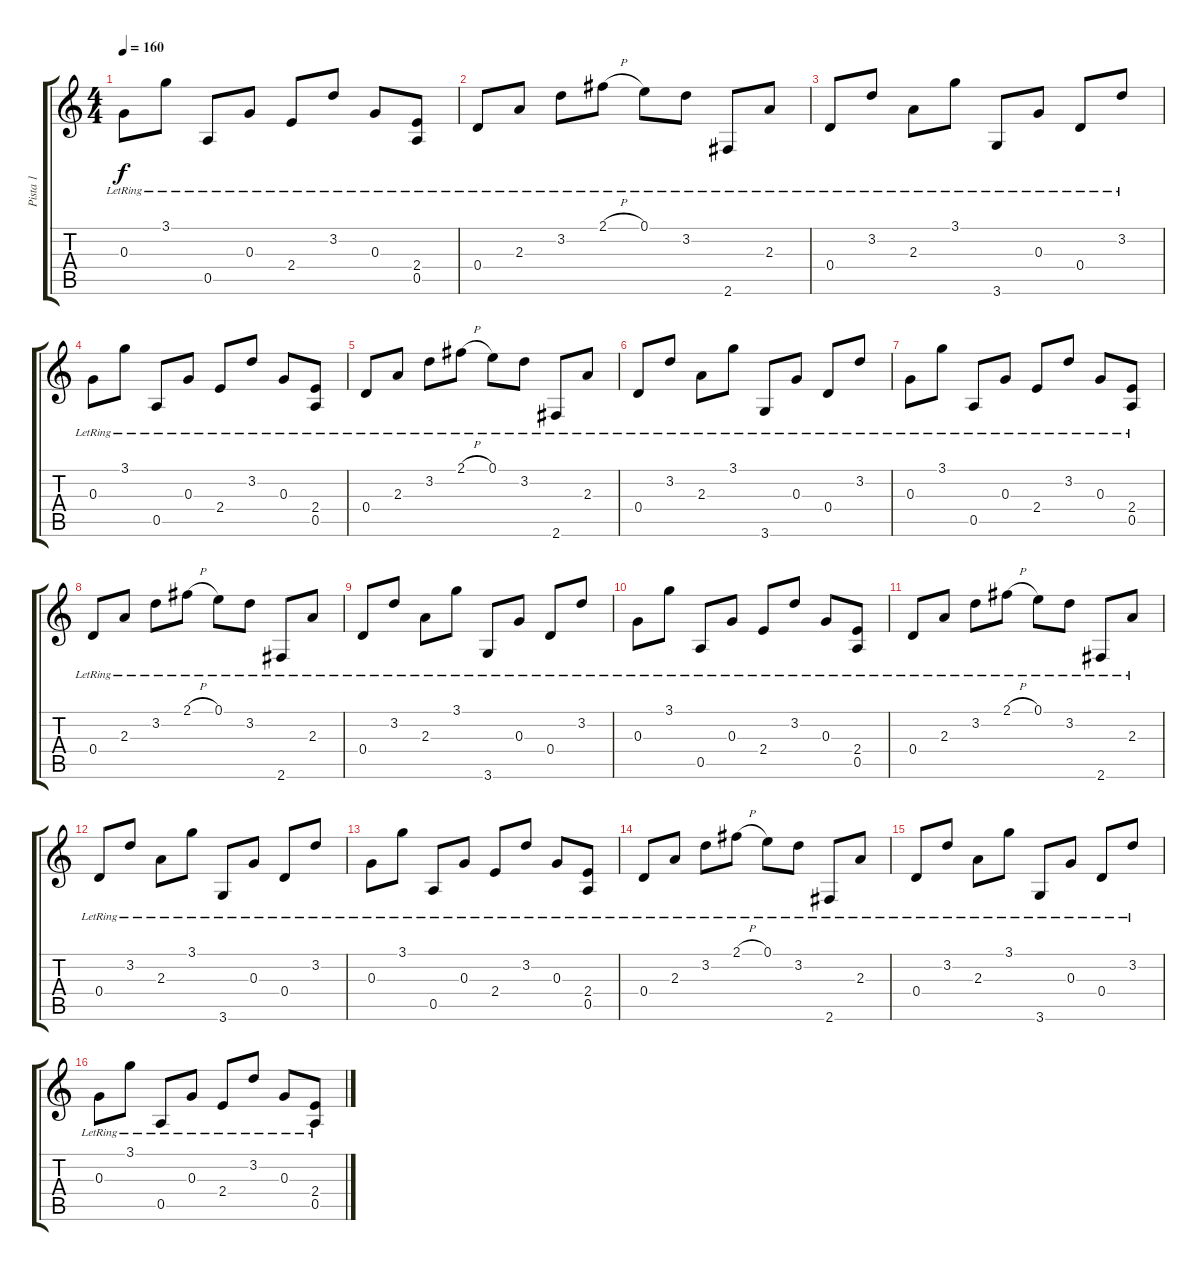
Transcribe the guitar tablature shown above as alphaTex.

\track ("Pista 1" "Pista 1") {instrument acousticguitarsteel}
\staff {score tabs}
\tuning (E4 B3 G3 D3 A2 E2) {hide}
\ts (4 4)
\tempo 160
\clef g2
\ks c
0.3{lr}.8{dy f} 3.1{lr}.8 0.5{lr}.8 0.3{lr}.8 2.4{lr}.8 3.2{lr}.8 0.3{lr}.8 (2.4{lr} 0.5{lr}).8 |
0.4{lr}.8 2.3{lr}.8 3.2{lr}.8 2.1{h lr}.8 0.1{lr}.8 3.2{lr}.8 2.6{lr}.8 2.3{lr}.8 |
0.4{lr}.8 3.2{lr}.8 2.3{lr}.8 3.1{lr}.8 3.6{lr}.8 0.3{lr}.8 0.4{lr}.8 3.2{lr}.8 |
0.3{lr}.8 3.1{lr}.8 0.5{lr}.8 0.3{lr}.8 2.4{lr}.8 3.2{lr}.8 0.3{lr}.8 (2.4{lr} 0.5{lr}).8 |
0.4{lr}.8 2.3{lr}.8 3.2{lr}.8 2.1{h lr}.8 0.1{lr}.8 3.2{lr}.8 2.6{lr}.8 2.3{lr}.8 |
0.4{lr}.8 3.2{lr}.8 2.3{lr}.8 3.1{lr}.8 3.6{lr}.8 0.3{lr}.8 0.4{lr}.8 3.2{lr}.8 |
0.3{lr}.8 3.1{lr}.8 0.5{lr}.8 0.3{lr}.8 2.4{lr}.8 3.2{lr}.8 0.3{lr}.8 (2.4{lr} 0.5{lr}).8 |
0.4{lr}.8 2.3{lr}.8 3.2{lr}.8 2.1{h lr}.8 0.1{lr}.8 3.2{lr}.8 2.6{lr}.8 2.3{lr}.8 |
0.4{lr}.8 3.2{lr}.8 2.3{lr}.8 3.1{lr}.8 3.6{lr}.8 0.3{lr}.8 0.4{lr}.8 3.2{lr}.8 |
0.3{lr}.8 3.1{lr}.8 0.5{lr}.8 0.3{lr}.8 2.4{lr}.8 3.2{lr}.8 0.3{lr}.8 (2.4{lr} 0.5{lr}).8 |
0.4{lr}.8 2.3{lr}.8 3.2{lr}.8 2.1{h lr}.8 0.1{lr}.8 3.2{lr}.8 2.6{lr}.8 2.3{lr}.8 |
0.4{lr}.8 3.2{lr}.8 2.3{lr}.8 3.1{lr}.8 3.6{lr}.8 0.3{lr}.8 0.4{lr}.8 3.2{lr}.8 |
0.3{lr}.8 3.1{lr}.8 0.5{lr}.8 0.3{lr}.8 2.4{lr}.8 3.2{lr}.8 0.3{lr}.8 (2.4{lr} 0.5{lr}).8 |
0.4{lr}.8 2.3{lr}.8 3.2{lr}.8 2.1{h lr}.8 0.1{lr}.8 3.2{lr}.8 2.6{lr}.8 2.3{lr}.8 |
0.4{lr}.8 3.2{lr}.8 2.3{lr}.8 3.1{lr}.8 3.6{lr}.8 0.3{lr}.8 0.4{lr}.8 3.2{lr}.8 |
0.3{lr}.8 3.1{lr}.8 0.5{lr}.8 0.3{lr}.8 2.4{lr}.8 3.2{lr}.8 0.3{lr}.8 (2.4{lr} 0.5{lr}).8
